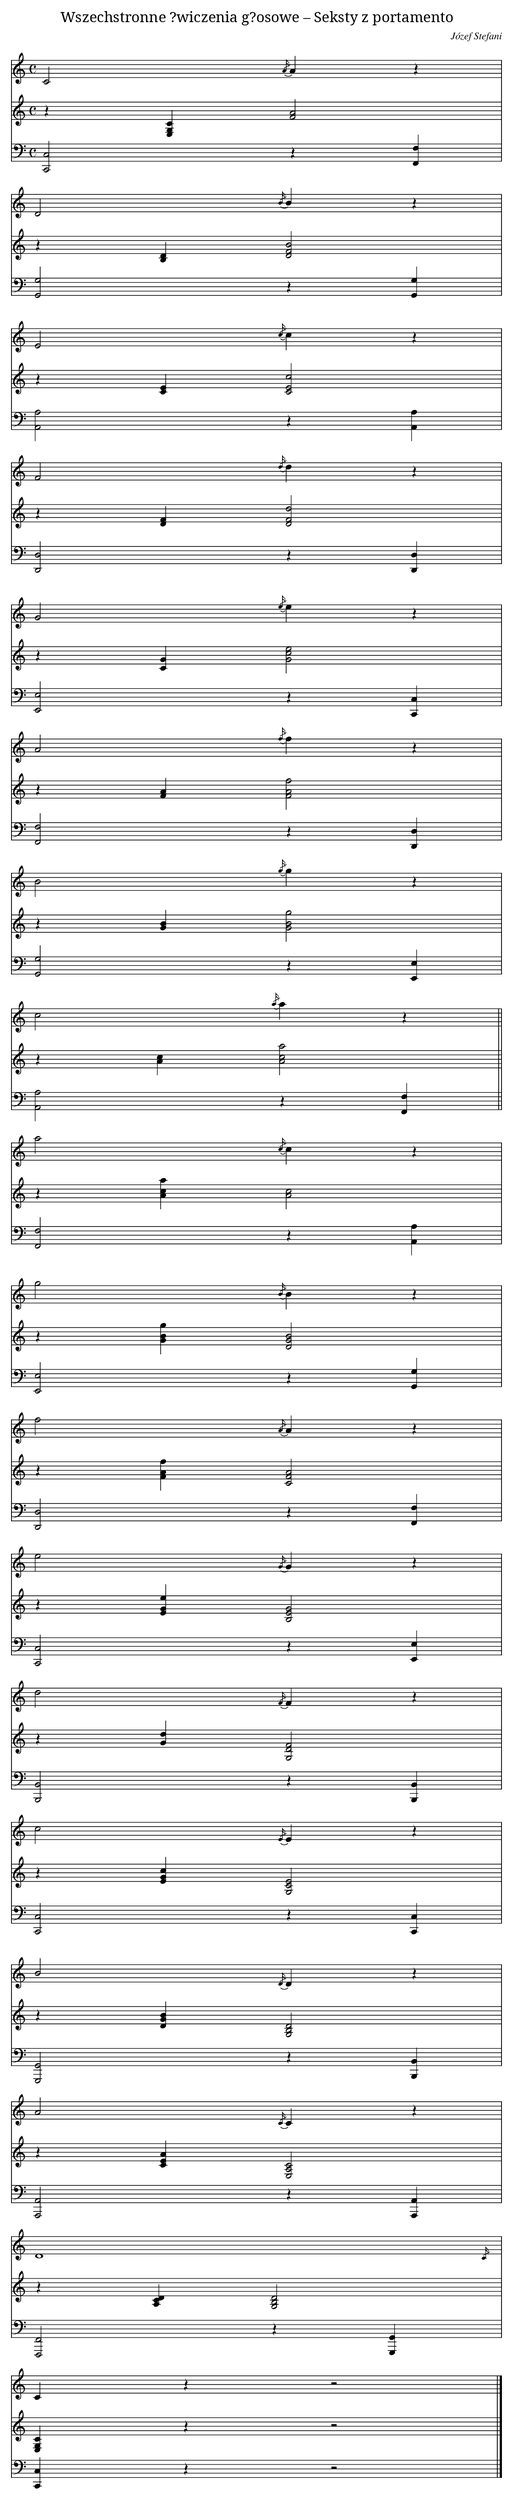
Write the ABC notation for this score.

X:1
T: Wszechstronne ?wiczenia g?osowe – Seksty z portamento
C: Józef Stefani
L: 1/4
M: C
V: 1 clef=treble
V: 2 clef=treble
V: 3 clef=bass
K: C
[V:1] C2{/A/}Az |
[V:2] z[CG,E,][A2F2] |
[V:3] [C,2C,,2]z[F,F,,] |
[V:1] D2{/B/}Bz |
[V:2] z[DB,][B2F2D2] |
[V:3] [G,2G,,2]z[G,G,,] |
[V:1]  [K:C] E2{/c/}cz |
[V:2]  [K:C] z[EC][c2E2C2] |
[V:3]  [K:C] [A,2A,,2]z[A,A,,] |
[V:1] F2{/d/}dz |
[V:2] z[FD][d2F2D2] |
[V:3] [D,2D,,2]z[D,D,,] |
[V:1] G2{/e/}ez |
[V:2] z[GC][e2c2G2] |
[V:3] [E,2E,,2]z[C,C,,] |
[V:1] A2{/f/}fz |
[V:2] z[AF][f2A2F2] |
[V:3] [F,2F,,2]z[D,D,,] |
[V:1] B2{/g/}gz |
[V:2] z[BG][g2B2G2] |
[V:3] [G,2G,,2]z[E,E,,] |
[V:1] c2{/a/}az ||
[V:2] z[cA][a2c2A2] ||
[V:3] [A,2A,,2]z[F,F,,] ||
[V:1] a2{/c/}cz |
[V:2] z[acA][c2A2] |
[V:3] [F,2F,,2]z[A,A,,] |
[V:1] g2{/B/}Bz |
[V:2] z[gBG][B2G2D2] |
[V:3] [E,2E,,2]z[G,G,,] |
[V:1] f2{/A/}Az |
[V:2] z[fAF][A2F2C2] |
[V:3] [D,2D,,2]z[F,F,,] |
[V:1] e2{/G/}Gz |
[V:2] z[eGE][G2E2B,2] |
[V:3] [C,2C,,2]z[E,E,,] |
[V:1] d2{/F/}Fz |
[V:2] z[dG][F2D2G,2] |
[V:3] [B,,2B,,,2]z[B,,B,,,] |
[V:1] c2{/E/}Ez |
[V:2] z[cGE][E2C2G,2] |
[V:3] [C,2C,,2]z[C,C,,] |
[V:1] B2{/D/}Dz |
[V:2] z[BGD][D2B,2G,2] |
[V:3] [G,,2G,,,2]z[B,,B,,,] |
[V:1] A2{/C/}Cz |
[V:2] z[AEC][C2A,2E,2] |
[V:3] [A,,2A,,,2]z[A,,A,,,] |
[V:1] D4{/C/} |
[V:2] z[DCA,][D2B,2G,2] |
[V:3] [F,,2F,,,2]z[G,,G,,,] |
[V:1] Czz2 |]
[V:2] [CG,E,]zz2 |]
[V:3] [C,C,,]zz2 |]
